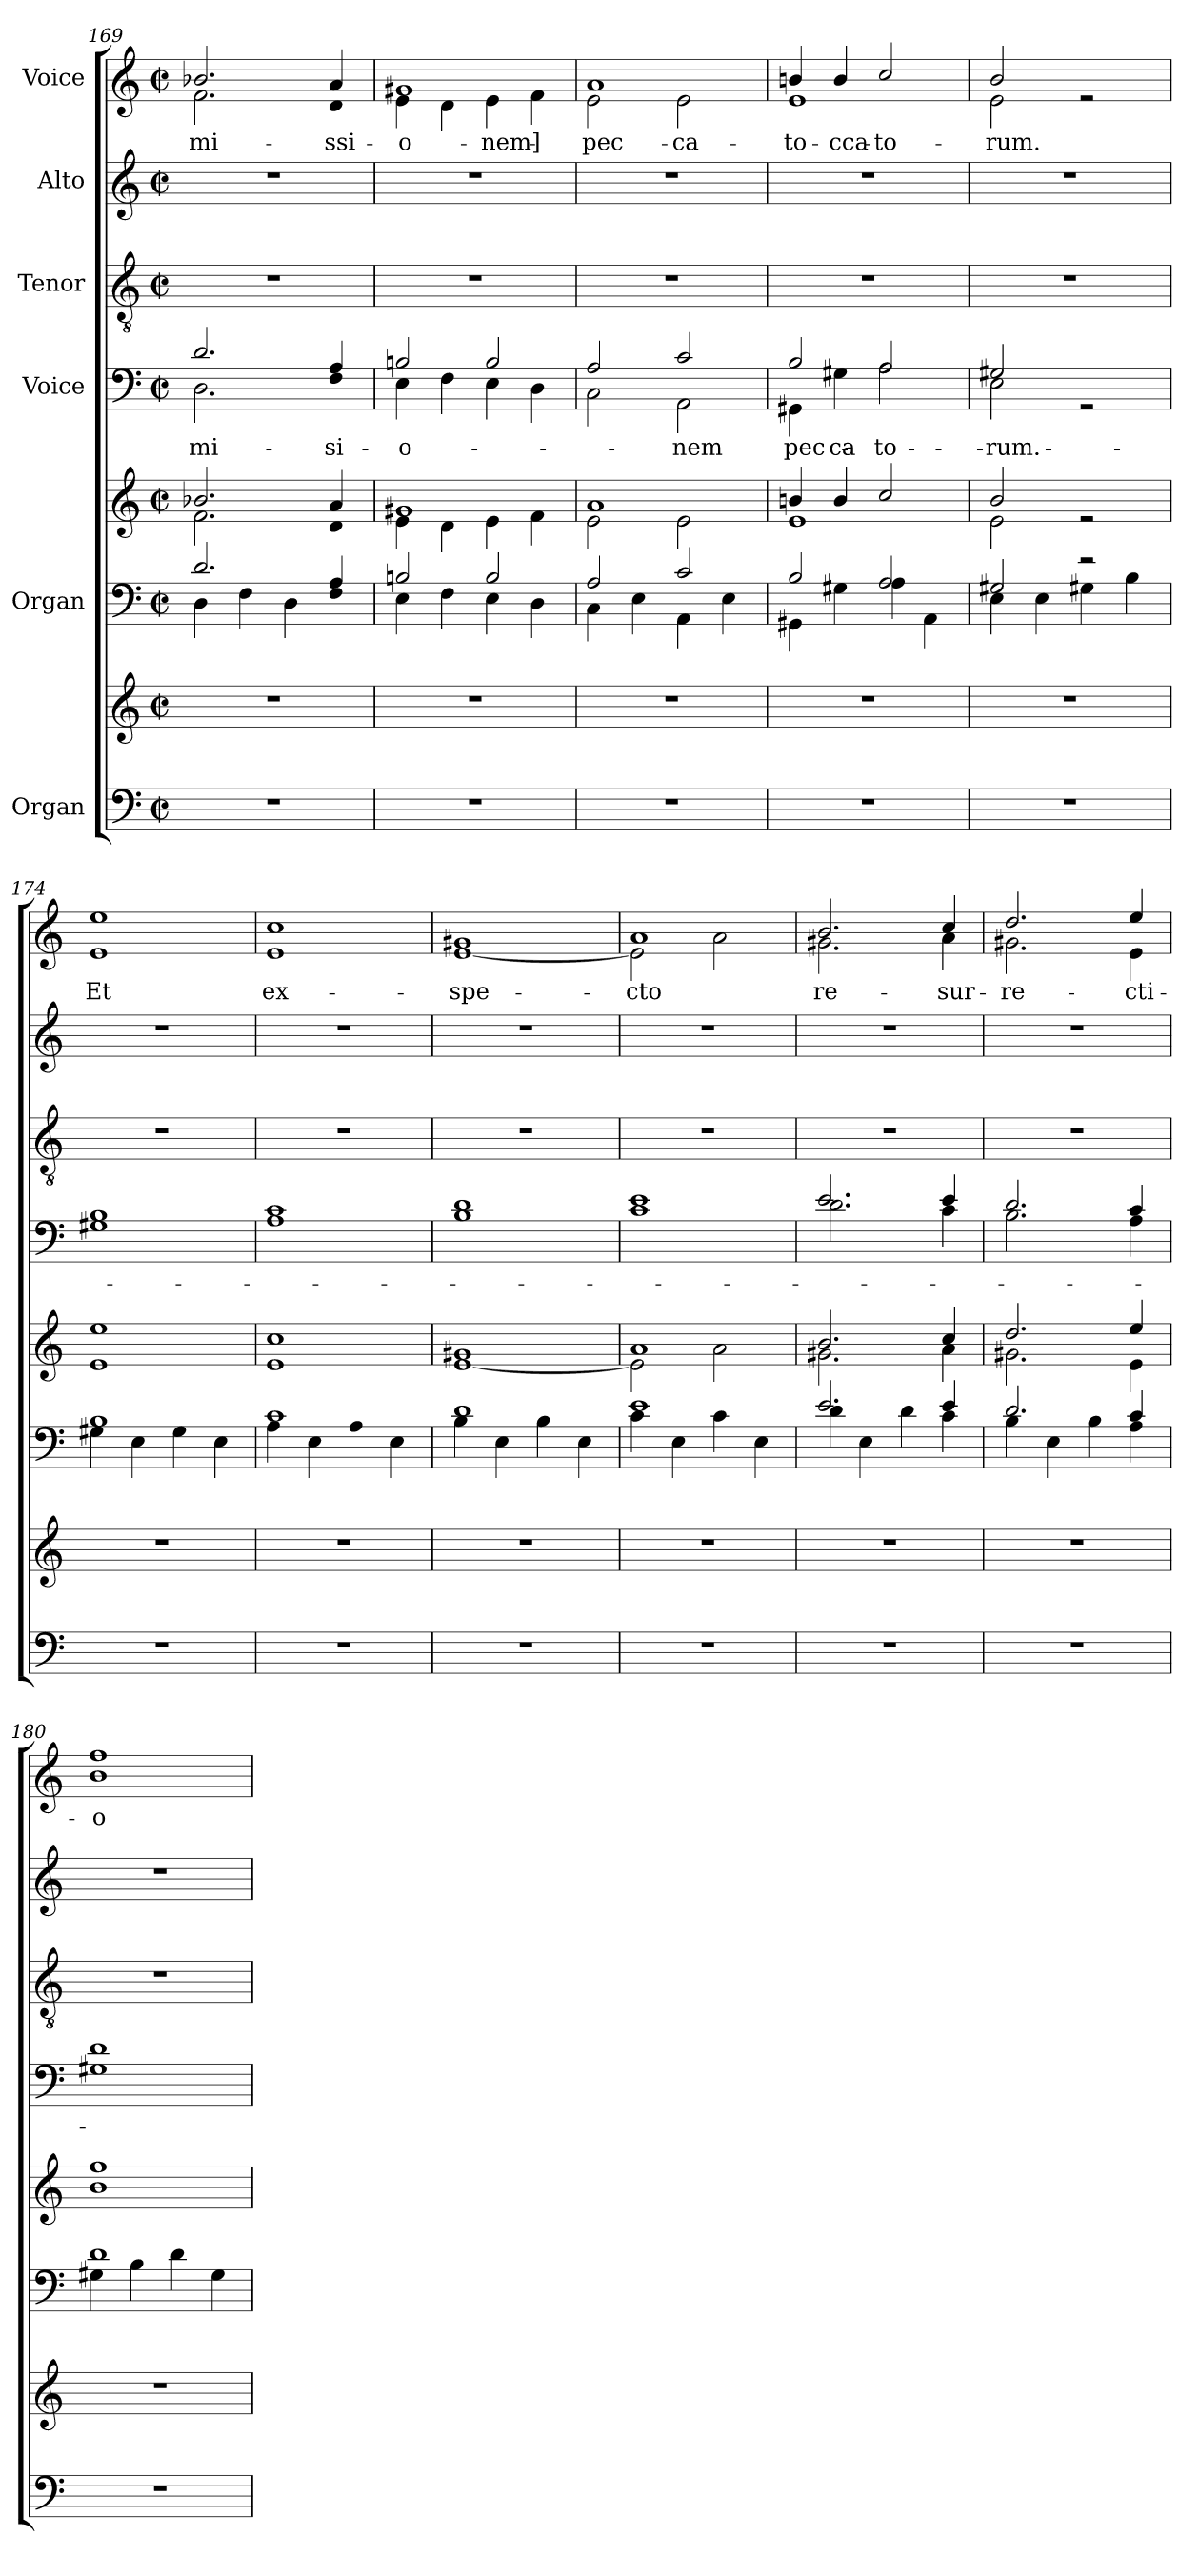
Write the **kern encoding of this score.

**kern	**kern	**kern	**kern	**kern	**text	**kern	**kern	**kern	**text
*part6	*part6	*part5	*part5	*part4	*part4	*part3	*part2	*part1	*part1
*staff8	*staff7	*staff6	*staff5	*staff4	*staff4	*staff3	*staff2	*staff1	*staff1
*I"Organ	*	*I"Organ	*	*I"Voice	*	*I"Tenor	*I"Alto	*I"Voice	*
*clefF4	*clefG2	*clefF4	*clefG2	*clefF4	*	*clefGv2	*clefG2	*clefG2	*
*k[]	*k[]	*k[]	*k[]	*k[]	*	*k[]	*k[]	*k[]	*
*M2/2	*M2/2	*M2/2	*M2/2	*M2/2	*	*M2/2	*M2/2	*M2/2	*
*met(c|)	*met(c|)	*met(c|)	*met(c|)	*met(c|)	*	*met(c|)	*met(c|)	*met(c|)	*
=169	=169	=169	=169	=169	=169	=169	=169	=169	=169
*	*	*^	*^	*^	*	*	*	*	*
!	!	!	!	!	!	!	!	!LO:LY:b	!	!	!	!LO:LY:b
*	*	*	*	*	*	*	*	*	*	*	*^	*
!	!	!	!	!	!	!	!	!	!	!	!	!	!LO:LY:b
1r	1r	2.d/	4D\	2.b-X/	2.f\	2.d/	2.D\	-mi-	1r	1r	2.b-X/	2.f\	-mi-
.	.	.	4F\	.	.	.	.	.	.	.	.	.	.
.	.	.	4D\	.	.	.	.	.	.	.	.	.	.
!	!	!	!	!	!	!	!	!LO:LY:b	!	!	!	!	!LO:LY:b
!	!	!	!	!	!	!	!	!	!	!	!	!	!LO:LY:b
.	.	4A/	4F\	4a/	4d\	4A/	4F\	-si-	.	.	4a/	4d\	-ssi-
=170	=170	=170	=170	=170	=170	=170	=170	=170	=170	=170	=170	=170	=170
!	!	!	!	!	!	!	!	!LO:LY:b	!	!	!	!	!LO:LY:b
!	!	!	!	!	!	!	!	!	!	!	!	!	!LO:LY:b
1r	1r	2Bn/	4E\	1g#X	4e\	2Bn/	4E\	-o-	1r	1r	1g#X	4e\	-o-
.	.	.	4F\	.	4d\	.	4F\	.	.	.	.	4d\	.
!	!	!	!	!	!	!	!	!	!	!	!	!	!LO:LY:b
.	.	2B/	4E\	.	4e\	2B/	4E\	.	.	.	.	4e\	nem]
.	.	.	4D\	.	4f\	.	4D\	.	.	.	.	4f\	.
!!LO:PB:g=z	!!
=171	=171	=171	=171	=171	=171	=171	=171	=171	=171	=171	=171	=171	=171
!	!	!	!	!	!	!	!	!	!	!	!	!	!LO:LY:b
!	!	!	!	!	!	!	!	!	!	!	!	!	!LO:LY:b
1r	1r	2A/	4C\	1a	2e\	2A/	2C\	.	1r	1r	1a	2e\	-pec-
.	.	.	4E\	.	.	.	.	.	.	.	.	.	.
!	!	!	!	!	!	!	!	!LO:LY:b	!	!	!	!	!LO:LY:b
.	.	2c/	4AA\	.	2e\	2c/	2AA\	-nem	.	.	.	2e\	-ca
.	.	.	4E\	.	.	.	.	.	.	.	.	.	.
=172	=172	=172	=172	=172	=172	=172	=172	=172	=172	=172	=172	=172	=172
!	!	!	!	!	!	!	!	!LO:LY:b	!	!	!	!	!LO:LY:b
!	!	!	!	!	!	!	!	!	!	!	!	!	!LO:LY:b
1r	1r	2B/	4GG#X\	4bn/	1e	2B/	4GG#X\	pec-	1r	1r	4bn/	1e	to-
!	!	!	!	!	!	!	!	!LO:LY:b	!	!	!	!	!LO:LY:b
.	.	.	4G#X\	4b/	.	.	4G#X\	-ca-	.	.	4b/	.	-cca-
!	!	!	!	!	!	!	!	!LO:LY:b	!	!	!	!	!LO:LY:b
.	.	2A/	4A\	2cc/	.	2A/	2A\	-to-	.	.	2cc/	.	-to-
.	.	.	4AA\	.	.	.	.	.	.	.	.	.	.
=173	=173	=173	=173	=173	=173	=173	=173	=173	=173	=173	=173	=173	=173
!	!	!	!	!	!	!	!	!LO:LY:b	!	!	!	!	!LO:LY:b
!	!	!	!	!	!	!	!	!	!	!	!	!	!LO:LY:b
1r	1r	2G#X/	4E\	2b/	2e\	2G#X/	2E\	-rum.	1r	1r	2b/	2e\	-rum.
.	.	.	4E\	.	.	.	.	.	.	.	.	.	.
.	.	2r	4G#X\	2re	2ryy	2rGG	2ryy	.	.	.	2re	2ryy	.
.	.	.	4B\	.	.	.	.	.	.	.	.	.	.
=174	=174	=174	=174	=174	=174	=174	=174	=174	=174	=174	=174	=174	=174
!	!	!	!	!	!	!	!	!	!	!	!	!	!LO:LY:b
1r	1r	1B	4G#X\	1ee	1e	1B	1G#X	.	1r	1r	1ee	1e	Et
.	.	.	4E\	.	.	.	.	.	.	.	.	.	.
.	.	.	4G#\	.	.	.	.	.	.	.	.	.	.
.	.	.	4E\	.	.	.	.	.	.	.	.	.	.
=175	=175	=175	=175	=175	=175	=175	=175	=175	=175	=175	=175	=175	=175
!	!	!	!	!	!	!	!	!	!	!	!	!	!LO:LY:b
1r	1r	1c	4A\	1cc	1e	1c	1A	.	1r	1r	1cc	1e	ex-
.	.	.	4E\	.	.	.	.	.	.	.	.	.	.
.	.	.	4A\	.	.	.	.	.	.	.	.	.	.
.	.	.	4E\	.	.	.	.	.	.	.	.	.	.
=176	=176	=176	=176	=176	=176	=176	=176	=176	=176	=176	=176	=176	=176
!	!	!	!	!	!	!	!	!	!	!	!	!	!LO:LY:b
1r	1r	1d	4B\	1g#X	[1e	1d	1B	.	1r	1r	1g#X	[1e	-spe-
.	.	.	4E\	.	.	.	.	.	.	.	.	.	.
.	.	.	4B\	.	.	.	.	.	.	.	.	.	.
.	.	.	4E\	.	.	.	.	.	.	.	.	.	.
=177	=177	=177	=177	=177	=177	=177	=177	=177	=177	=177	=177	=177	=177
!	!	!	!	!	!	!	!	!	!	!	!	!	!LO:LY:b
1r	1r	1e	4c\	1a	2e\]	1e	1c	.	1r	1r	1a	2e\]	-cto
.	.	.	4E\	.	.	.	.	.	.	.	.	.	.
.	.	.	4c\	.	2a\	.	.	.	.	.	.	2a\	.
.	.	.	4E\	.	.	.	.	.	.	.	.	.	.
!!LO:LB:g=z	!!
=178	=178	=178	=178	=178	=178	=178	=178	=178	=178	=178	=178	=178	=178
!	!	!	!	!	!	!	!	!	!	!	!	!	!LO:LY:b
1r	1r	2.e/	4d\	2.b/	2.g#X\	2.e/	2.d\	.	1r	1r	2.b/	2.g#X\	re-
.	.	.	4E\	.	.	.	.	.	.	.	.	.	.
.	.	.	4d\	.	.	.	.	.	.	.	.	.	.
!	!	!	!	!	!	!	!	!	!	!	!	!	!LO:LY:b
.	.	4e/	4c\	4cc/	4a\	4e/	4c\	.	.	.	4cc/	4a\	-sur-
=179	=179	=179	=179	=179	=179	=179	=179	=179	=179	=179	=179	=179	=179
!	!	!	!	!	!	!	!	!	!	!	!	!	!LO:LY:b
1r	1r	2.d/	4B\	2.dd/	2.g#X\	2.d/	2.B\	.	1r	1r	2.dd/	2.g#X\	-re-
.	.	.	4E\	.	.	.	.	.	.	.	.	.	.
.	.	.	4B\	.	.	.	.	.	.	.	.	.	.
!	!	!	!	!	!	!	!	!	!	!	!	!	!LO:LY:b
.	.	4c/	4A\	4ee/	4e\	4c/	4A\	.	.	.	4ee/	4e\	-cti-
=180	=180	=180	=180	=180	=180	=180	=180	=180	=180	=180	=180	=180	=180
!	!	!	!	!	!	!	!	!	!	!	!	!	!LO:LY:b
1r	1r	1d	4G#X\	1ff	1b	1d	1G#X	.	1r	1r	1ff	1b	-o-
.	.	.	4B\	.	.	.	.	.	.	.	.	.	.
.	.	.	4d\	.	.	.	.	.	.	.	.	.	.
.	.	.	4G#\	.	.	.	.	.	.	.	.	.	.
*	*	*v	*v	*	*	*v	*v	*	*	*	*v	*v	*
*	*	*	*v	*v	*	*	*	*	*	*
=	=	=	=	=	=	=	=	=	=
*-	*-	*-	*-	*-	*-	*-	*-	*-	*-
